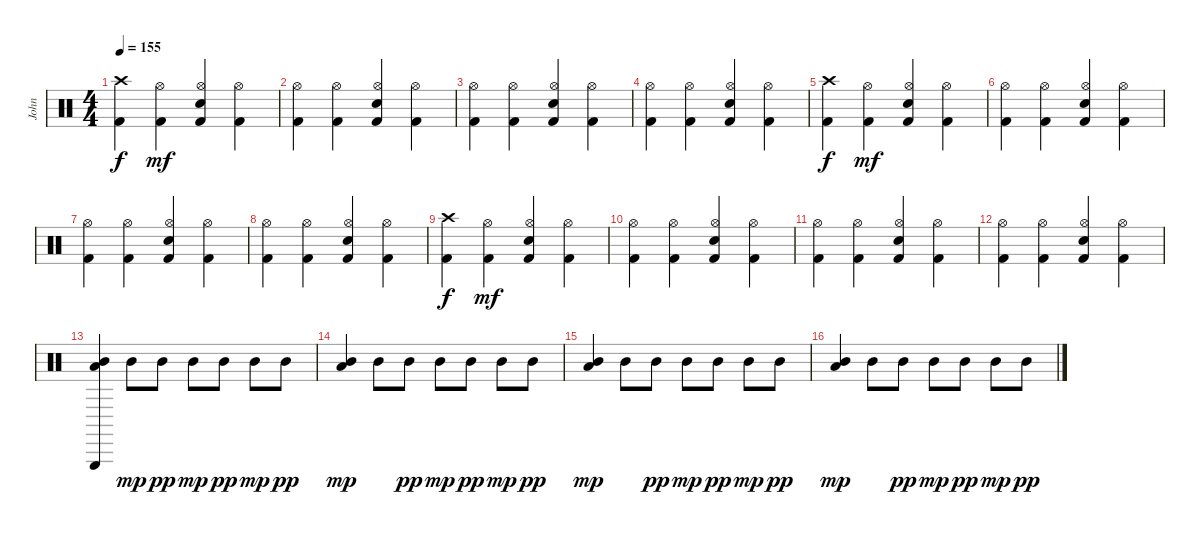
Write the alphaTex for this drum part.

\track ("John" "John") {instrument percussion}
\staff {score}
\articulation defaults
\ts (4 4)
\tempo 155
\clef neutral
\ks c
("Crash high (hit)" "Kick (hit) 2").4{dy f} ("Hi-Hat (open)" "Kick (hit) 2").4{dy mf} ("Hi-Hat (open)" "Kick (hit) 2" "Electric Snare (hit)").4 ("Hi-Hat (open)" "Kick (hit) 2").4 |
("Hi-Hat (open)" "Kick (hit) 2").4 ("Hi-Hat (open)" "Kick (hit) 2").4 ("Hi-Hat (open)" "Kick (hit) 2" "Electric Snare (hit)").4 ("Hi-Hat (open)" "Kick (hit) 2").4 |
("Hi-Hat (open)" "Kick (hit) 2").4 ("Hi-Hat (open)" "Kick (hit) 2").4 ("Hi-Hat (open)" "Kick (hit) 2" "Electric Snare (hit)").4 ("Hi-Hat (open)" "Kick (hit) 2").4 |
("Hi-Hat (open)" "Kick (hit) 2").4 ("Hi-Hat (open)" "Kick (hit) 2").4 ("Hi-Hat (open)" "Kick (hit) 2" "Electric Snare (hit)").4 ("Hi-Hat (open)" "Kick (hit) 2").4 |
("Crash high (hit)" "Kick (hit) 2").4{dy f} ("Hi-Hat (open)" "Kick (hit) 2").4{dy mf} ("Hi-Hat (open)" "Kick (hit) 2" "Electric Snare (hit)").4 ("Hi-Hat (open)" "Kick (hit) 2").4 |
("Hi-Hat (open)" "Kick (hit) 2").4 ("Hi-Hat (open)" "Kick (hit) 2").4 ("Hi-Hat (open)" "Kick (hit) 2" "Electric Snare (hit)").4 ("Hi-Hat (open)" "Kick (hit) 2").4 |
("Hi-Hat (open)" "Kick (hit) 2").4 ("Hi-Hat (open)" "Kick (hit) 2").4 ("Hi-Hat (open)" "Kick (hit) 2" "Electric Snare (hit)").4 ("Hi-Hat (open)" "Kick (hit) 2").4 |
("Hi-Hat (open)" "Kick (hit) 2").4 ("Hi-Hat (open)" "Kick (hit) 2").4 ("Hi-Hat (open)" "Kick (hit) 2" "Electric Snare (hit)").4 ("Hi-Hat (open)" "Kick (hit) 2").4 |
("Crash high (hit)" "Kick (hit) 2").4{dy f} ("Hi-Hat (open)" "Kick (hit) 2").4{dy mf} ("Hi-Hat (open)" "Kick (hit) 2" "Electric Snare (hit)").4 ("Hi-Hat (open)" "Kick (hit) 2").4 |
("Hi-Hat (open)" "Kick (hit) 2").4 ("Hi-Hat (open)" "Kick (hit) 2").4 ("Hi-Hat (open)" "Kick (hit) 2" "Electric Snare (hit)").4 ("Hi-Hat (open)" "Kick (hit) 2").4 |
("Hi-Hat (open)" "Kick (hit) 2").4 ("Hi-Hat (open)" "Kick (hit) 2").4 ("Hi-Hat (open)" "Kick (hit) 2" "Electric Snare (hit)").4 ("Hi-Hat (open)" "Kick (hit) 2").4 |
("Hi-Hat (open)" "Kick (hit) 2").4 ("Hi-Hat (open)" "Kick (hit) 2").4 ("Hi-Hat (open)" "Kick (hit) 2" "Electric Snare (hit)").4 ("Hi-Hat (open)" "Kick (hit) 2").4 |
("Triangle (hit)" "Low Floor Tom (hit)" "Mid Tom (hit)").4 "Mid Tom (hit)".8{dy mp} "Mid Tom (hit)".8{dy pp} "Mid Tom (hit)".8{dy mp} "Mid Tom (hit)".8{dy pp} "Mid Tom (hit)".8{dy mp} "Mid Tom (hit)".8{dy pp} |
("Low Floor Tom (hit)" "Mid Tom (hit)").4{dy mp} "Mid Tom (hit)".8 "Mid Tom (hit)".8{dy pp} "Mid Tom (hit)".8{dy mp} "Mid Tom (hit)".8{dy pp} "Mid Tom (hit)".8{dy mp} "Mid Tom (hit)".8{dy pp} |
("Low Floor Tom (hit)" "Mid Tom (hit)").4{dy mp} "Mid Tom (hit)".8 "Mid Tom (hit)".8{dy pp} "Mid Tom (hit)".8{dy mp} "Mid Tom (hit)".8{dy pp} "Mid Tom (hit)".8{dy mp} "Mid Tom (hit)".8{dy pp} |
("Low Floor Tom (hit)" "Mid Tom (hit)").4{dy mp} "Mid Tom (hit)".8 "Mid Tom (hit)".8{dy pp} "Mid Tom (hit)".8{dy mp} "Mid Tom (hit)".8{dy pp} "Mid Tom (hit)".8{dy mp} "Mid Tom (hit)".8{dy pp}
